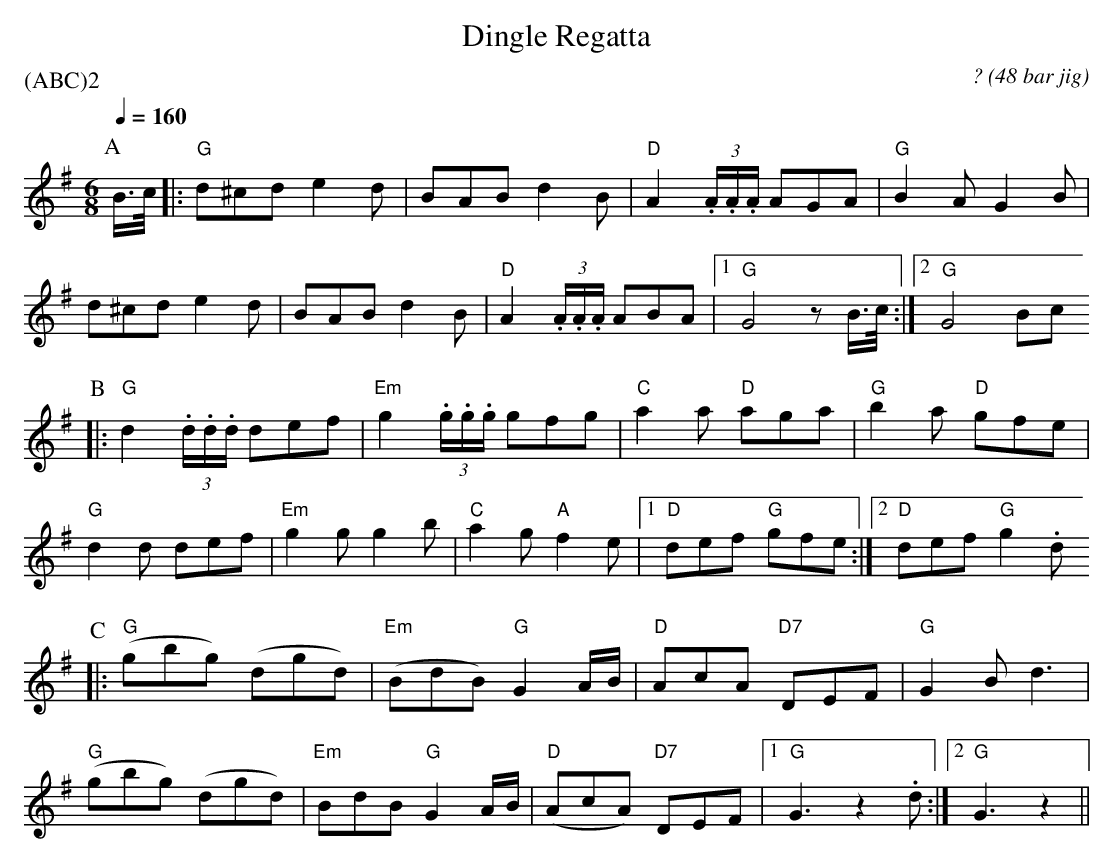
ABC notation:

X:1
T:Dingle Regatta
C:? (48 bar jig)
P:(ABC)2
M:6/8
L:1/8
Q:1/4=160
K:G
V:1
P:A
B/2>c/2|:"G"d^cd e2d|BAB d2B|"D"A2(3.A/2.A/2.A/2 AGA|"G"B2A G2B|
d^cd e2d|BAB d2B|"D"A2(3.A/2.A/2.A/2 ABA|1"G"G4zB/2>c/2:|2"G"G4Bc
P:B
|:"G"d2(3.d/2.d/2.d/2 def|"Em"g2(3.g/2.g/2.g/2 gfg|"C"a2a "D"aga|"G"b2a "D"gfe\
|
"G"d2d def|"Em"g2g g2b|"C"a2g "A"f2e|1"D"def "G"gfe:|2"D"def "G"g2.d
P:C
|:"G"(gbg )(dgd)|"Em"(BdB )"G"G2A/2B/2|"D"AcA "D7"DEF|"G"G2B d3|
"G"(gbg )(dgd)|"Em"BdB "G"G2A/2B/2|"D"(AcA )"D7"DEF|1"G"G3 z2.d:|2"G"G3 z2||
